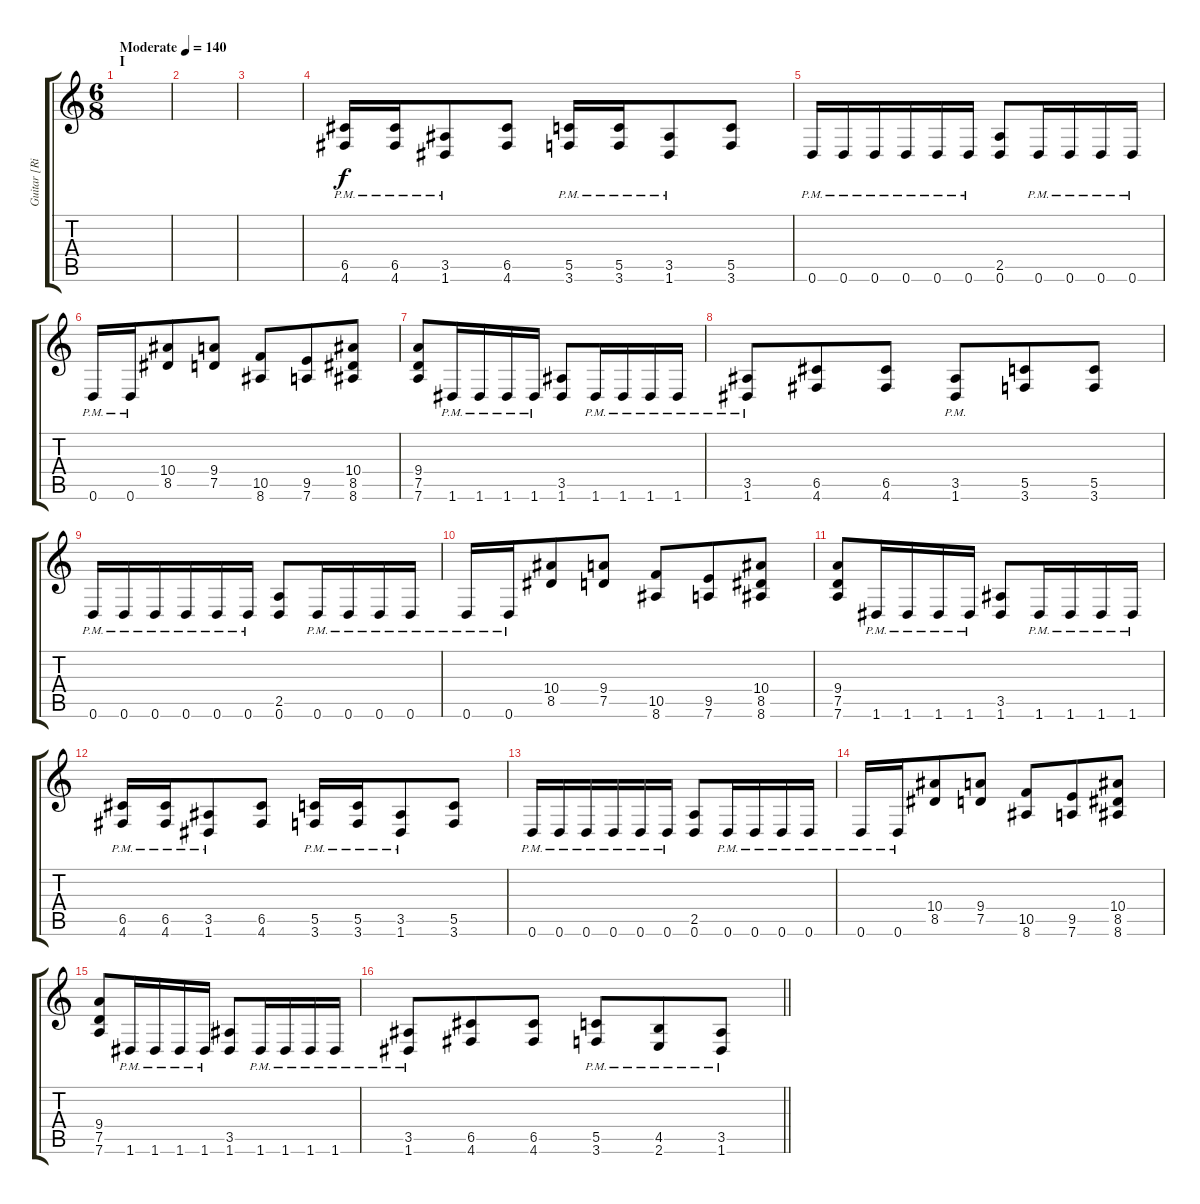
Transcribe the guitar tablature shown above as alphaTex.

\track ("Guitar [Right]" "Guitar [Ri") {instrument distortionguitar}
\staff {score tabs}
\tuning (D4 A3 F3 C3 G2 D2) {hide}
\ts (6 8)
\section ("" "I")
\tempo (140 "Moderate")
\clef g2
\ks c
|
|
|
(6.5{pm} 4.6{pm}).16 (6.5{pm} 4.6{pm}).16 (3.5{pm} 1.6{pm}).8 (6.5 4.6).8 (5.5{pm} 3.6{pm}).16 (5.5{pm} 3.6{pm}).16 (3.5{pm} 1.6{pm}).8 (5.5 3.6).8 |
0.6{pm}.16 0.6{pm}.16 0.6{pm}.16 0.6{pm}.16 0.6{pm}.16 0.6{pm}.16 (2.5 0.6).8 0.6{pm}.16 0.6{pm}.16 0.6{pm}.16 0.6{pm}.16 |
0.6{pm}.16 0.6{pm}.16 (10.4 8.5).8 (9.4 7.5).8 (10.5 8.6).8 (9.5 7.6).8 (10.4 8.5 8.6).8 |
(9.4 7.5 7.6).8 1.6{pm}.16 1.6{pm}.16 1.6{pm}.16 1.6{pm}.16 (3.5 1.6).8 1.6{pm}.16 1.6{pm}.16 1.6{pm}.16 1.6{pm}.16 |
(3.5{pm} 1.6{pm}).8 (6.5 4.6).8 (6.5 4.6).8 (3.5{pm} 1.6{pm}).8 (5.5 3.6).8 (5.5 3.6).8 |
0.6{pm}.16 0.6{pm}.16 0.6{pm}.16 0.6{pm}.16 0.6{pm}.16 0.6{pm}.16 (2.5 0.6).8 0.6{pm}.16 0.6{pm}.16 0.6{pm}.16 0.6{pm}.16 |
0.6{pm}.16 0.6{pm}.16 (10.4 8.5).8 (9.4 7.5).8 (10.5 8.6).8 (9.5 7.6).8 (10.4 8.5 8.6).8 |
(9.4 7.5 7.6).8 1.6{pm}.16 1.6{pm}.16 1.6{pm}.16 1.6{pm}.16 (3.5 1.6).8 1.6{pm}.16 1.6{pm}.16 1.6{pm}.16 1.6{pm}.16 |
(6.5{pm} 4.6{pm}).16 (6.5{pm} 4.6{pm}).16 (3.5{pm} 1.6{pm}).8 (6.5 4.6).8 (5.5{pm} 3.6{pm}).16 (5.5{pm} 3.6{pm}).16 (3.5{pm} 1.6{pm}).8 (5.5 3.6).8 |
0.6{pm}.16 0.6{pm}.16 0.6{pm}.16 0.6{pm}.16 0.6{pm}.16 0.6{pm}.16 (2.5 0.6).8 0.6{pm}.16 0.6{pm}.16 0.6{pm}.16 0.6{pm}.16 |
0.6{pm}.16 0.6{pm}.16 (10.4 8.5).8 (9.4 7.5).8 (10.5 8.6).8 (9.5 7.6).8 (10.4 8.5 8.6).8 |
(9.4 7.5 7.6).8 1.6{pm}.16 1.6{pm}.16 1.6{pm}.16 1.6{pm}.16 (3.5 1.6).8 1.6{pm}.16 1.6{pm}.16 1.6{pm}.16 1.6{pm}.16 |
\barLineRight lightlight
(3.5{pm} 1.6{pm}).8 (6.5 4.6).8 (6.5 4.6).8 (5.5{pm} 3.6{pm}).8 (4.5{pm} 2.6{pm}).8 (3.5{pm} 1.6{pm}).8
